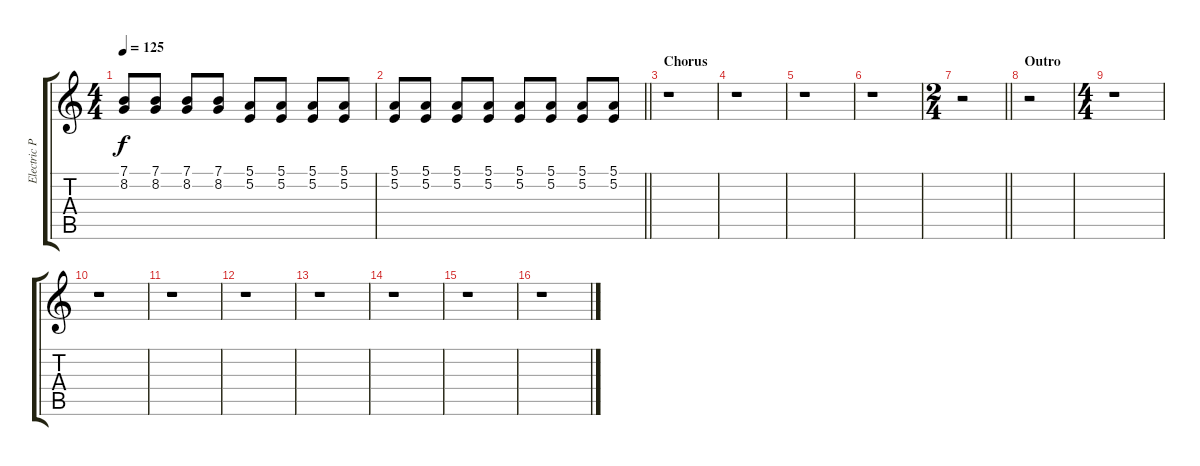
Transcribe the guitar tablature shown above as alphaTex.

\track ("Electric Piano" "Electric P") {instrument electricgrandpiano}
\staff {score tabs}
\tuning (E4 B3 G3 D3 A2 E2) {hide}
\ts (4 4)
\tempo 125
\clef g2
\ks c
(7.1 8.2).8{dy f} (7.1 8.2).8 (7.1 8.2).8 (7.1 8.2).8 (5.1 5.2).8 (5.1 5.2).8 (5.1 5.2).8 (5.1 5.2).8 |
\barLineRight lightlight
(5.1 5.2).8 (5.1 5.2).8 (5.1 5.2).8 (5.1 5.2).8 (5.1 5.2).8 (5.1 5.2).8 (5.1 5.2).8 (5.1 5.2).8 |
\section ("" "Chorus")
r.1 |
r.1 |
r.1 |
r.1 |
\ts (2 4)
\barLineRight lightlight
r.2 |
\section ("" "Outro")
r.2 |
\ts (4 4)
r.1 |
r.1 |
r.1 |
r.1 |
r.1 |
r.1 |
r.1 |
r.1
